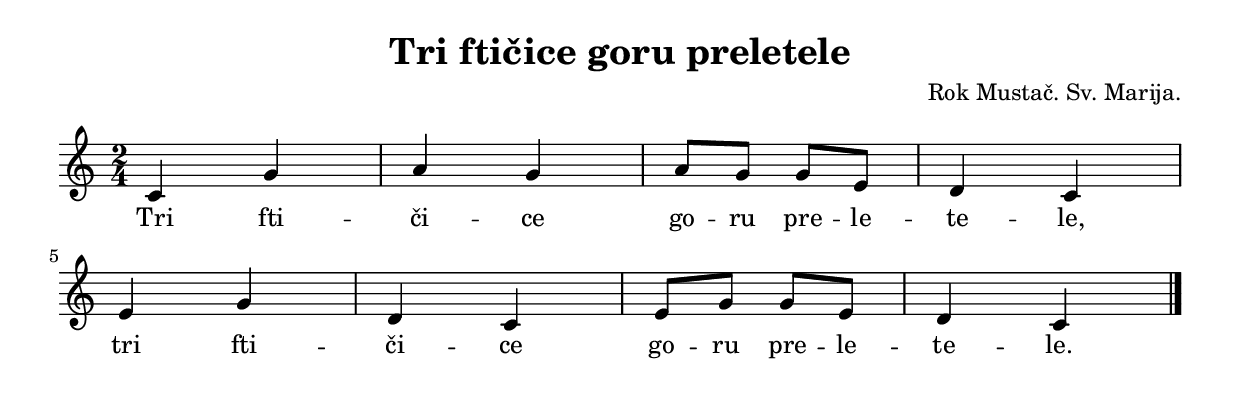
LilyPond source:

\version "2.24.1"
\include "deutsch.ly"

\header {
  title = "Tri ftičice goru preletele"
  %subtitle = "II."
  composer = "Rok Mustač. Sv. Marija."
}

\paper {
  #(set-paper-size "a4")
  indent = 0
  top-margin = 10
  markup-system-spacing = #'((basic-distance . 0.1) (padding . 2))
  system-system-spacing = #'((basic-distance . 0.1) (padding . 4))
  %annotate-spacing = ##t
}

global = {
  \key c \major
  \numericTimeSignature
  \time 2/4
}

chordNames = \chordmode {
  \global
  % Chords follow here.
  
}

melody = \relative c' {
  \global
  % Music follows here.
  c4 g' |
  a4 g |
  a8 g g e |
  d4 c | \break
  e4 g |
  d4 c |
  e8 g g e |
  d4 c |
  \bar "|."
}

verse = \lyricmode {
  % Lyrics follow here.
  Tri fti -- či -- ce go -- ru pre -- le -- te -- le,
  tri fti -- či -- ce go -- ru pre -- le -- te -- le.
}

\score {
  <<
    \new ChordNames \chordNames
    \new Staff { \melody }
    \addlyrics { \verse }
  >>
  \layout { }
}